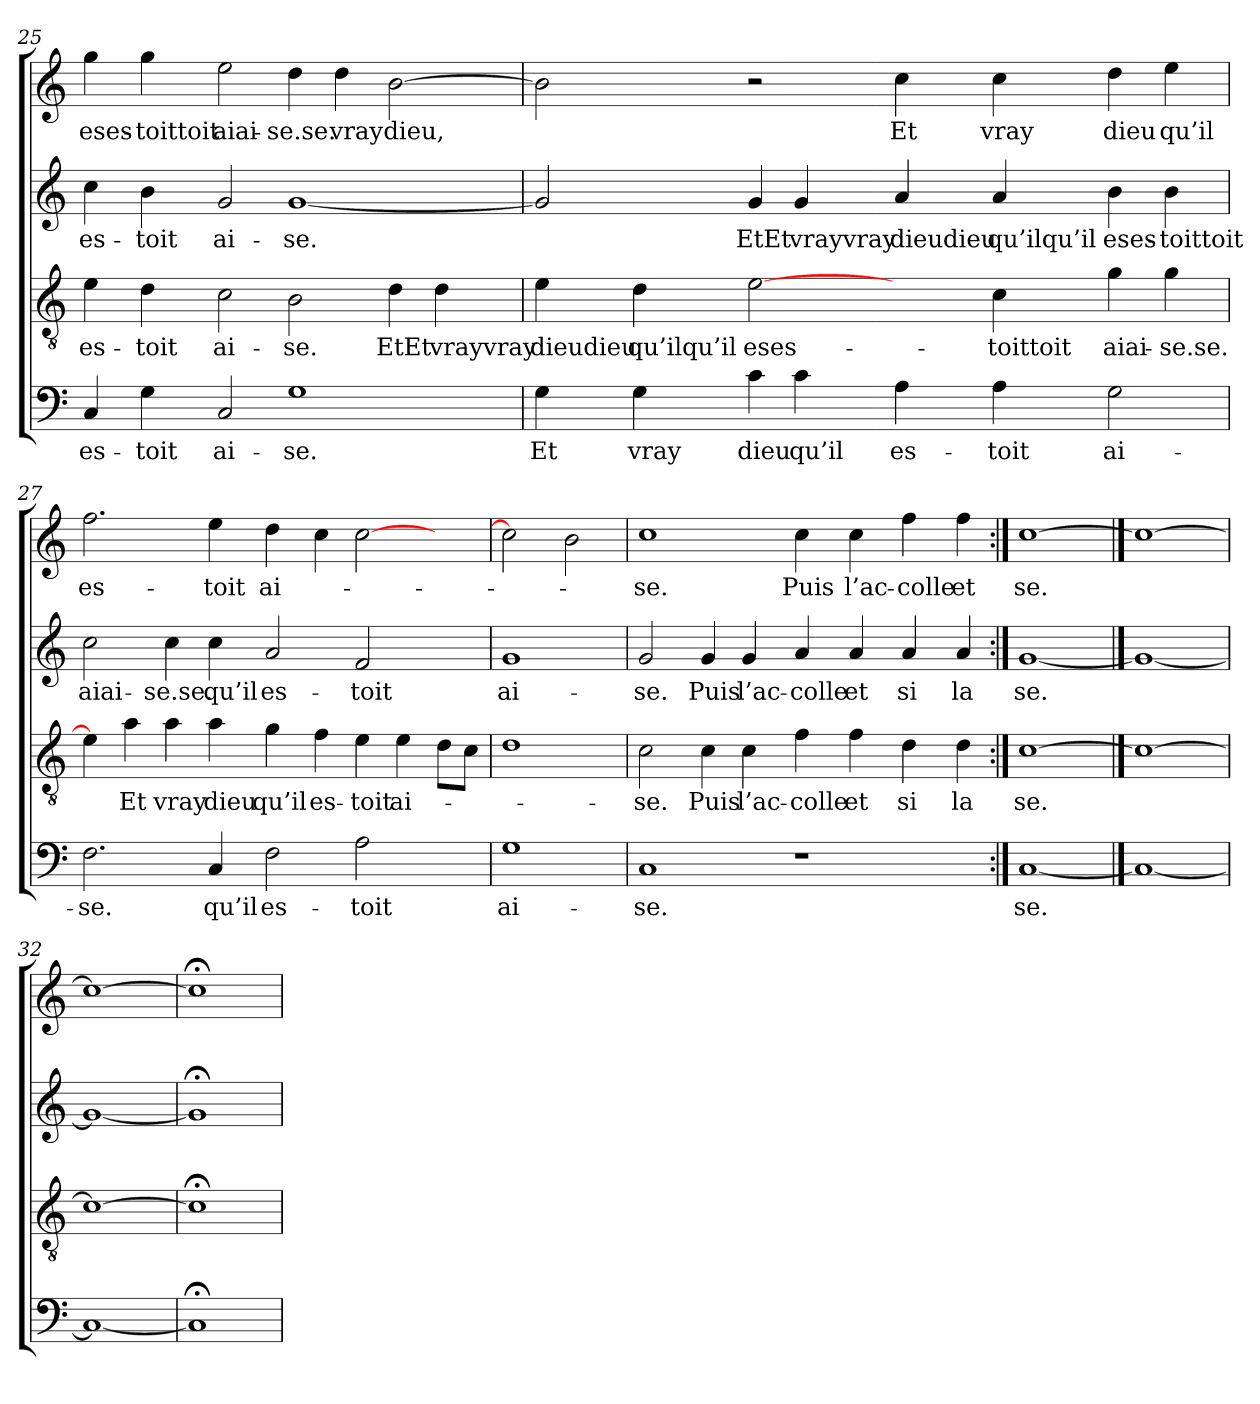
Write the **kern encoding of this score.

**kern	**text	**kern	**text	**kern	**text	**kern	**text
*part4	*part4	*part3	*part3	*part2	*part2	*part1	*part1
*staff4	*staff4	*staff3	*staff3	*staff2	*staff2	*staff1	*staff1
*clefF4	*	*clefGv2	*	*clefG2	*	*clefG2	*
*k[]	*	*k[]	*	*k[]	*	*k[]	*
=25	=25	=25	=25	=25	=25	=25	=25
4C	es-	4e	es-	4cc	es-	4gg	eses-
4G	-toit	4d	-toit	4b	-toit	4gg	-toittoit
2C	ai-	2c	ai-	2g	ai-	2ee	aiai-
1G	-se.	2B	-se.	[1g	-se.	4dd	-se.se.
.	.	.	.	.	.	4dd	vray
.	.	4d	EtEt	.	.	[2b	dieu,
.	.	4d	vrayvray	.	.	.	.
=26	=26	=26	=26	=26	=26	=26	=26
4G	Et	4e	dieudieu	2g]	.	2b]	.
4G	vray	4d	qu’ilqu’il	.	.	.	.
4c	dieu	[2e	eses-	4g	EtEt	2r	.
4c	qu’il	.	.	4g	vrayvray	.	.
4A	es-	4ryy	.	4a	dieudieu	4cc	Et
4A	-toit	4c	-toittoit	4a	qu’ilqu’il	4cc	vray
2G	ai-	4g	aiai-	4b	eses-	4dd	dieu
.	.	4g	-se.se.	4b	-toittoit	4ee	qu’il
!!LO:LB:g=z
=27	=27	=27	=27	=27	=27	=27	=27
2.F	-se.	4e]	.	2cc	aiai-	2.ff	es-
.	.	4a	Et	.	.	.	.
.	.	4a	vray	4cc	-se.se.	.	.
4C	qu’il	4a	dieu	4cc	qu’il	4ee	-toit
2F	es-	4g	qu’il	2a	es-	4dd	ai-
.	.	4f	es-	.	.	4cc	.
2A	-toit	4e	-toit	2f	-toit	[2cc	.
.	.	4e	ai-	.	.	.	.
4ryy	.	8dL	.	4ryy	.	4ryy	.
.	.	8cJ	.	.	.	.	.
=28	=28	=28	=28	=28	=28	=28	=28
1G	ai-	1d	.	1g	ai-	2cc]	.
.	.	.	.	.	.	2b	.
=29	=29	=29	=29	=29	=29	=29	=29
1C	-se.	2c	-se.	2g	-se.	1cc	-se.
.	.	4c	Puis	4g	Puis	.	.
.	.	4c	l’ac-	4g	l’ac-	.	.
1r	.	4f	-colle	4a	-colle	4cc	Puis
.	.	4f	et	4a	et	4cc	l’ac-
.	.	4d	si	4a	si	4ff	-colle
.	.	4d	la	4a	la	4ff	et
=30:|!	=30:|!	=30:|!	=30:|!	=30:|!	=30:|!	=30:|!	=30:|!
[1C	- se.	[1c	- se.	[1g	- se.	[1cc	- se.
==31	==31	==31	==31	==31	==31	==31	==31
1C_	.	1c_	.	1g_	.	1cc_	.
=32	=32	=32	=32	=32	=32	=32	=32
1C_	.	1c_	.	1g_	.	1cc_	.
=33	=33	=33	=33	=33	=33	=33	=33
1C;<]	.	1c;<]	.	1g;<]	.	1cc;<]	.
=	=	=	=	=	=	=	=
*-	*-	*-	*-	*-	*-	*-	*-
